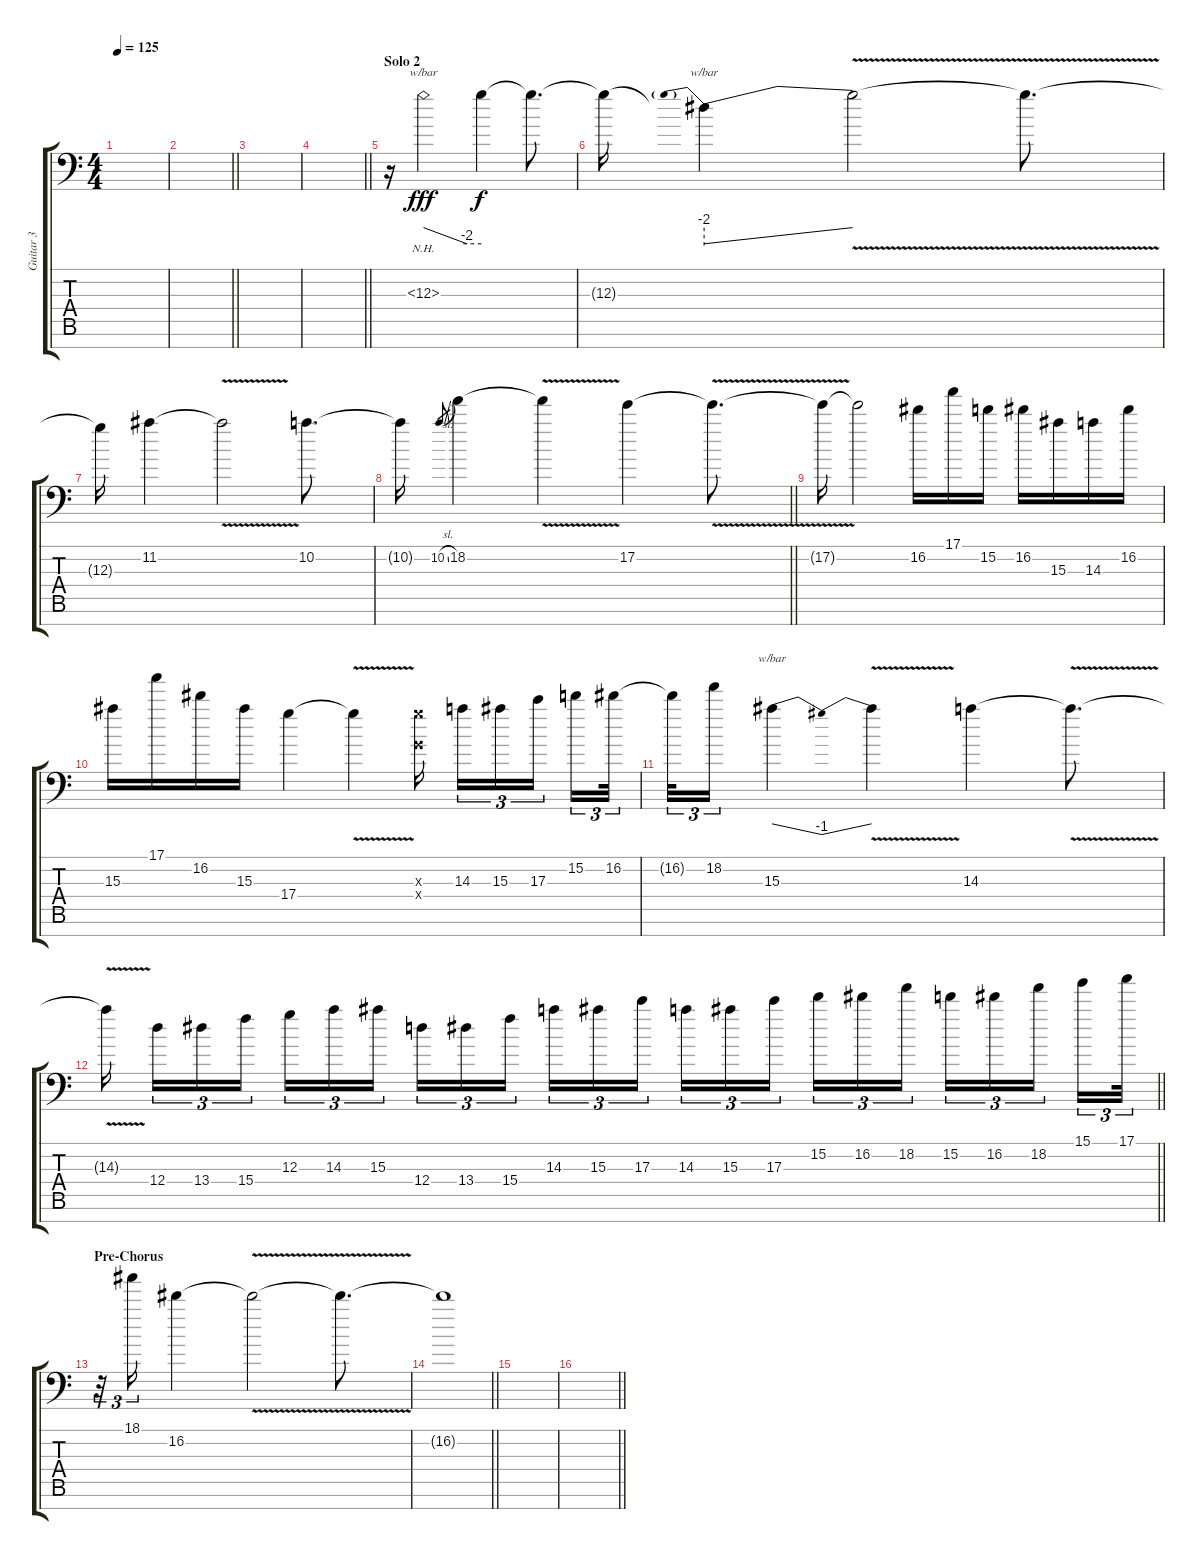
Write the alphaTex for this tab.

\track ("Guitar 3" "Guitar 3") {instrument overdrivenguitar}
\staff {score tabs}
\tuning (E4 B3 G3 D3 A2 E2 A1) {hide}
\ts (4 4)
\tempo 125
\clef f4
\ks c
|
\barLineRight lightlight
|
|
\barLineRight lightlight
|
\section ("" "Solo 2")
r.16{volume 11 balance 8 instrument guitarharmonics} 12.3{nh}.2{tbe (custom default 0 0 45 -8 60 -8) dy fff} 12.3{t}.4{dy f} 12.3{t}.8{d} |
12.3{t}.16 12.3{t}.4{tbe (predivedive default 0 -8 60 0)} 12.3{v t}.2 12.3{t}.8{d} |
12.3{t}.16 11.2.4{instrument distortionguitar} 11.2{v t}.2 10.2.8{d} |
\barLineRight lightlight
10.2{t}.16 10.2{sl}.8{gr} 18.2.4 18.2{v t}.4 17.2.4 17.2{v t}.8{d} |
17.2{t}.16 17.2{t}.2 16.2.16 17.1.16 15.2.16 16.2.16 15.3.16 14.3.16 16.2.16 |
15.3.16 17.1.16 16.2.16 15.3.16 17.4.4 17.4{v t}.4 (0.3{x} 17.4{x}).16{beam splitsecondary} 14.3.16{tu (3 2)} 15.3.16{tu (3 2)} 17.3.16{tu (3 2) beam splitsecondary} 15.2.16{tu (3 2)} 16.2.32{tu (3 2)} |
16.2{t}.32{tu (3 2)} 18.2.16{tu (3 2)} 15.3.4{tbe (dip default 0 0 30 -4 60 0)} 15.3{v t}.4 14.3.4 14.3{v t}.8{d} |
\barLineRight lightlight
14.3{t}.16{beam splitsecondary} 12.4.16{tu (3 2)} 13.4.16{tu (3 2)} 15.4.16{tu (3 2) beam splitsecondary} 12.3.16{tu (3 2)} 14.3.16{tu (3 2)} 15.3.16{tu (3 2) beam splitsecondary} 12.4.16{tu (3 2)} 13.4.16{tu (3 2)} 15.4.16{tu (3 2) beam splitsecondary} 14.3.16{tu (3 2)} 15.3.16{tu (3 2)} 17.3.16{tu (3 2) beam splitsecondary} 14.3.16{tu (3 2)} 15.3.16{tu (3 2)} 17.3.16{tu (3 2) beam splitsecondary} 15.2.16{tu (3 2)} 16.2.16{tu (3 2)} 18.2.16{tu (3 2) beam splitsecondary} 15.2.16{tu (3 2)} 16.2.16{tu (3 2)} 18.2.16{tu (3 2) beam splitsecondary} 15.1.16{tu (3 2)} 17.1.32{tu (3 2)} |
\section ("" "Pre-Chorus")
r.32{tu (3 2)} 18.1.16{tu (3 2)} 16.2.4{volume 2} 16.2{v t}.2 16.2{t}.8{d} |
\barLineRight lightlight
16.2{t}.1 |
|
\barLineRight lightlight
